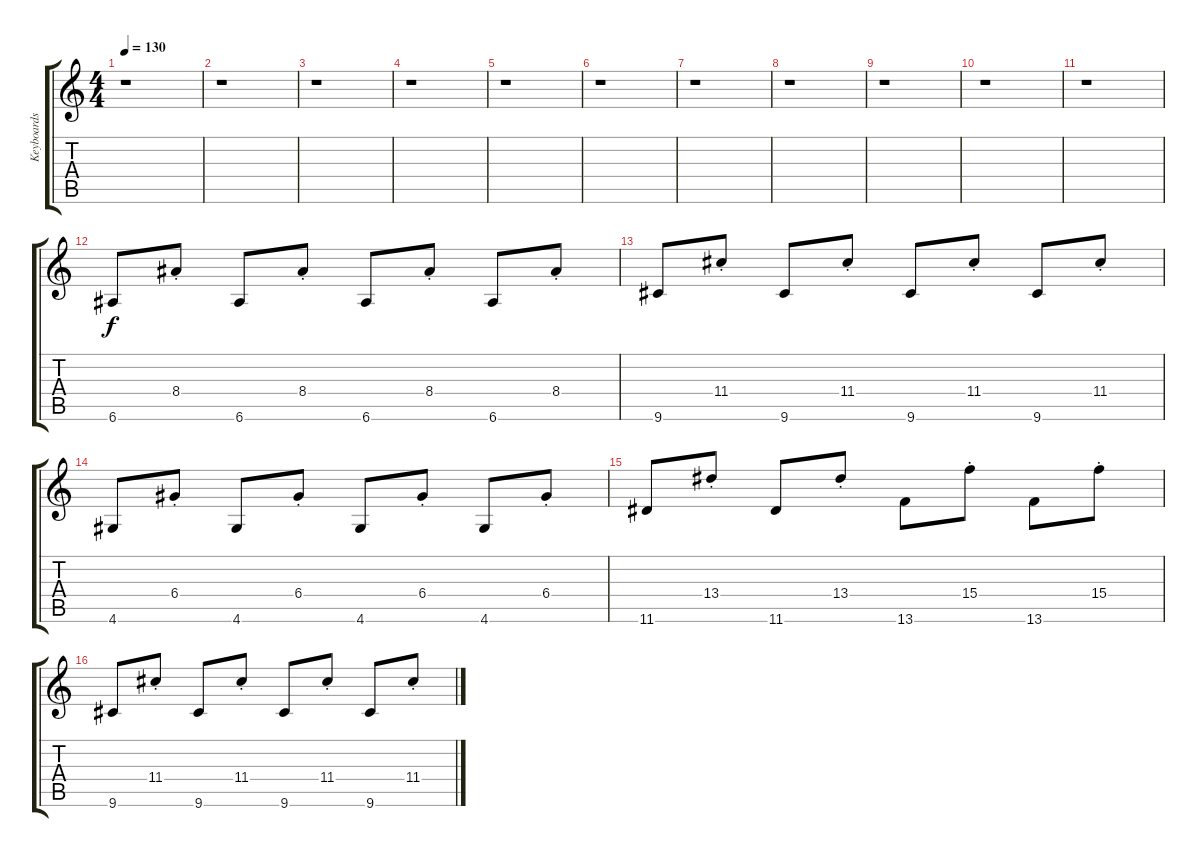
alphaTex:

\track ("Keyboards" "Keyboards") {instrument synthbass1}
\staff {score tabs}
\tuning (E4 B3 G3 D3 A2 E2) {hide}
\ts (4 4)
\tempo 130
\clef g2
\ks c
r.1{dy f} |
r.1 |
r.1 |
r.1 |
r.1 |
r.1 |
r.1 |
r.1 |
r.1 |
r.1 |
r.1 |
6.6.8{volume 7} 8.4{st}.8 6.6.8 8.4{st}.8 6.6.8 8.4{st}.8 6.6.8 8.4{st}.8 |
9.6.8 11.4{st}.8 9.6.8 11.4{st}.8 9.6.8 11.4{st}.8 9.6.8 11.4{st}.8 |
4.6.8 6.4{st}.8 4.6.8 6.4{st}.8 4.6.8 6.4{st}.8 4.6.8 6.4{st}.8 |
11.6.8 13.4{st}.8 11.6.8 13.4{st}.8 13.6.8 15.4{st}.8 13.6.8 15.4{st}.8 |
9.6.8 11.4{st}.8 9.6.8 11.4{st}.8 9.6.8 11.4{st}.8 9.6.8 11.4{st}.8
